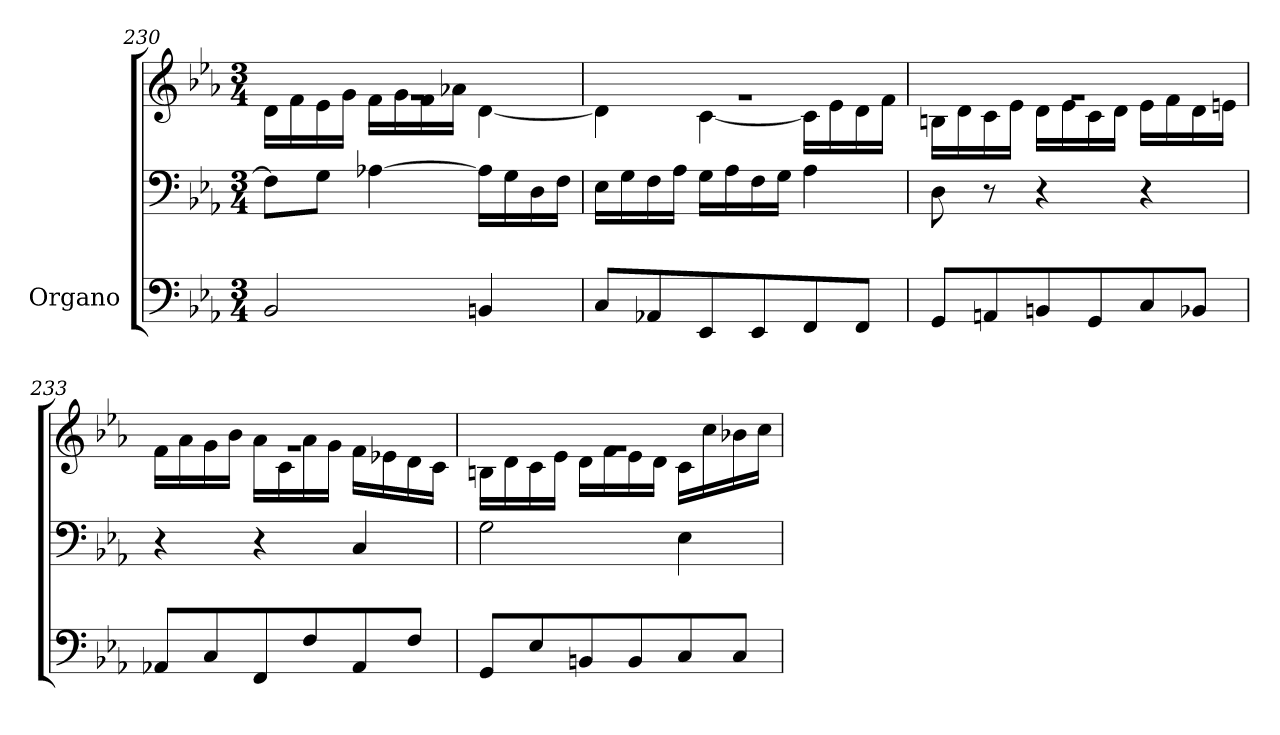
**kern	**kern	**kern
*part1	*part1	*part1
*staff3	*staff2	*staff1
*I"Organo	*	*
*clefF4	*clefF4	*clefG2
*k[b-e-a-]	*k[b-e-a-]	*k[b-e-a-]
*M3/4	*M3/4	*M3/4
=230	=230	=230
*^	*	*^
2BB-/	2.ryy	8F\L]	2.rg	16d\LL
.	.	.	.	16f\
.	.	8G\J	.	16e-\
.	.	.	.	16g\JJ
.	.	[4A-X\	.	16f\LL
.	.	.	.	16g\
.	.	.	.	16f\
.	.	.	.	16a-X\JJ
4BBn/	.	16A-\LL]	.	[4d\
.	.	16G\	.	.
.	.	16D\	.	.
.	.	16F\JJ	.	.
=231	=231	=231	=231	=231
8C/L	2.ryy	16E-\LL	2.rg	4d\]
.	.	16G\	.	.
8AA-X/	.	16F\	.	.
.	.	16A-\JJ	.	.
8EE-/	.	16G\LL	.	[4c\
.	.	16A-\	.	.
8EE-/	.	16F\	.	.
.	.	16G\JJ	.	.
8FF/	.	4A-\	.	16c\LL]
.	.	.	.	16e-\
8FF/J	.	.	.	16d\
.	.	.	.	16f\JJ
=232	=232	=232	=232	=232
8GG/L	2.ryy	8D\	2.rg	16Bn\LL
.	.	.	.	16d\
8AAn/	.	8r	.	16c\
.	.	.	.	16e-\JJ
8BBn/	.	4r	.	16d\LL
.	.	.	.	16e-\
8GG/	.	.	.	16c\
.	.	.	.	16d\JJ
8C/	.	4r	.	16e-\LL
.	.	.	.	16f\
8BB-X/J	.	.	.	16d\
.	.	.	.	16en\JJ
=233	=233	=233	=233	=233
8AA-X/L	2.ryy	4r	2.rg	16f\LL
.	.	.	.	16a-\
8C/	.	.	.	16g\
.	.	.	.	16b-\JJ
8FF/	.	4r	.	16a-\LL
.	.	.	.	16c\
8F/	.	.	.	16a-\
.	.	.	.	16g\JJ
8AA-/	.	4C/	.	16f\LL
.	.	.	.	16e-X\
8F/J	.	.	.	16d\
.	.	.	.	16c\JJ
=234	=234	=234	=234	=234
8GG/L	2.ryy	2G\	2.rg	16Bn\LL
.	.	.	.	16d\
8E-/	.	.	.	16c\
.	.	.	.	16e-\JJ
8BBn/	.	.	.	16d\LL
.	.	.	.	16f\
8BB/	.	.	.	16e-\
.	.	.	.	16d\JJ
8C/	.	4E-\	.	16c\LL
.	.	.	.	16cc\
8C/J	.	.	.	16b-X\
.	.	.	.	16cc\JJ
*v	*v	*	*v	*v
=	=	=
*-	*-	*-
